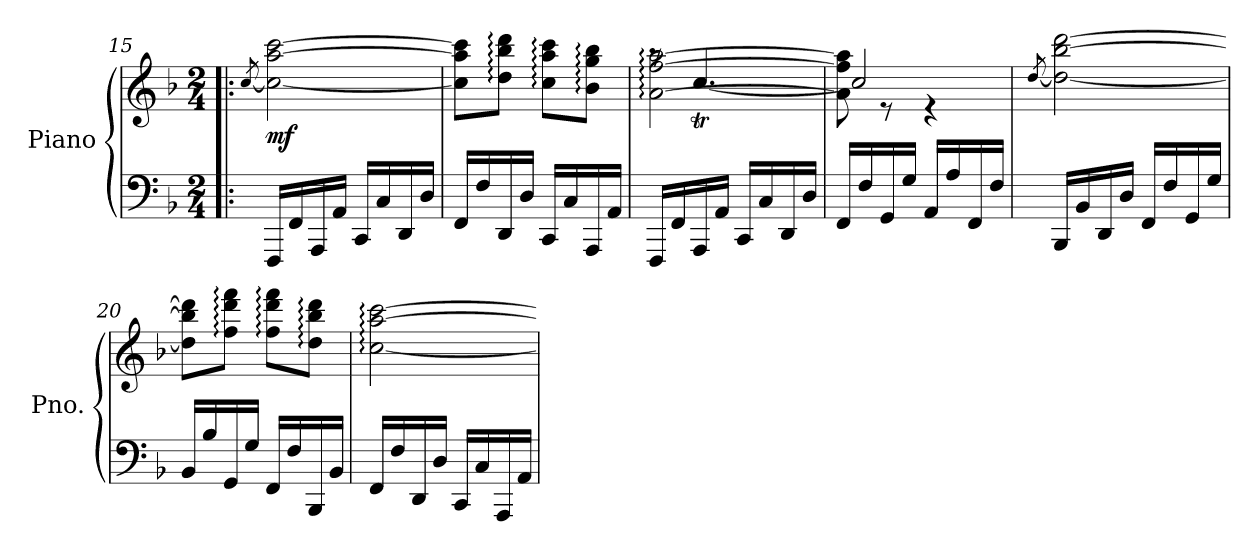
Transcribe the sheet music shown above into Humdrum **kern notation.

**kern	**kern	**dynam
*part1	*part1	*part1
*staff2	*staff1	*staff1/2
*I"Piano	*	*
*I'Pno.	*	*
!!LO:PB:g=z
*clefF4	*clefG2	*
*k[b-]	*k[b-]	*
*M2/4	*M2/4	*
=15!|:	=15!|:	=15!|:
.	[8qcc/	.
!	!	!LO:DY:b
16FFF/LL	2cc\_ [2aa\ [2ccc\	mf
16FF/	.	.
16AAA/	.	.
16AA/JJ	.	.
16CC/LL	.	.
16C/	.	.
16DD/	.	.
16D/JJ	.	.
=16	=16	=16
16FF/LL	8cc\] 8aa\] 8ccc\]L	.
16F/	.	.
16DD/	8dd\: 8bb-\: 8ddd\:J	.
16D/JJ	.	.
16CC/LL	8cc\: 8aa\: 8ccc\:L	.
16C/	.	.
16AAA/	8b-\: 8gg\: 8bb-\:J	.
16AA/JJ	.	.
=17	=17	=17
*	*^	*
16FFF/LL	[2a\: [2ff\: [2aa\:	8raa	.
16FF/	.	.	.
16AAA/	.	[4.ccT/	.
16AA/JJ	.	.	.
16CC/LL	.	.	.
16C/	.	.	.
16DD/	.	.	.
16D/JJ	.	.	.
=18	=18	=18	=18
16FF/LL	8a\]TTT 8ff\]TTT 8aa\]TTT	2cc/]	.
16F/	.	.	.
16GG/	8re	.	.
16G/JJ	.	.	.
16AA/LL	4re	.	.
16A/	.	.	.
16FF/	.	.	.
16F/JJ	.	.	.
*	*v	*v	*
!!LO:LB:g=z
=19	=19	=19
.	[8qdd/	.
16BBB-/LL	2dd\_ [2bb-\ [2ddd\	.
16BB-/	.	.
16DD/	.	.
16D/JJ	.	.
16FF/LL	.	.
16F/	.	.
16GG/	.	.
16G/JJ	.	.
=20	=20	=20
16BB-/LL	8dd\] 8bb-\] 8ddd\]L	.
16B-/	.	.
16GG/	8ff\: 8ddd\: 8fff\:J	.
16G/JJ	.	.
16FF/LL	8ff\: 8ddd\: 8fff\:L	.
16F/	.	.
16BBB-/	8dd\: 8bb-\: 8ddd\:J	.
16BB-/JJ	.	.
=21	=21	=21
16FF/LL	[2cc\: [2aa\: [2ccc\:	.
16F/	.	.
16DD/	.	.
16D/JJ	.	.
16CC/LL	.	.
16C/	.	.
16AAA/	.	.
16AA/JJ	.	.
=	=	=
*-	*-	*-
